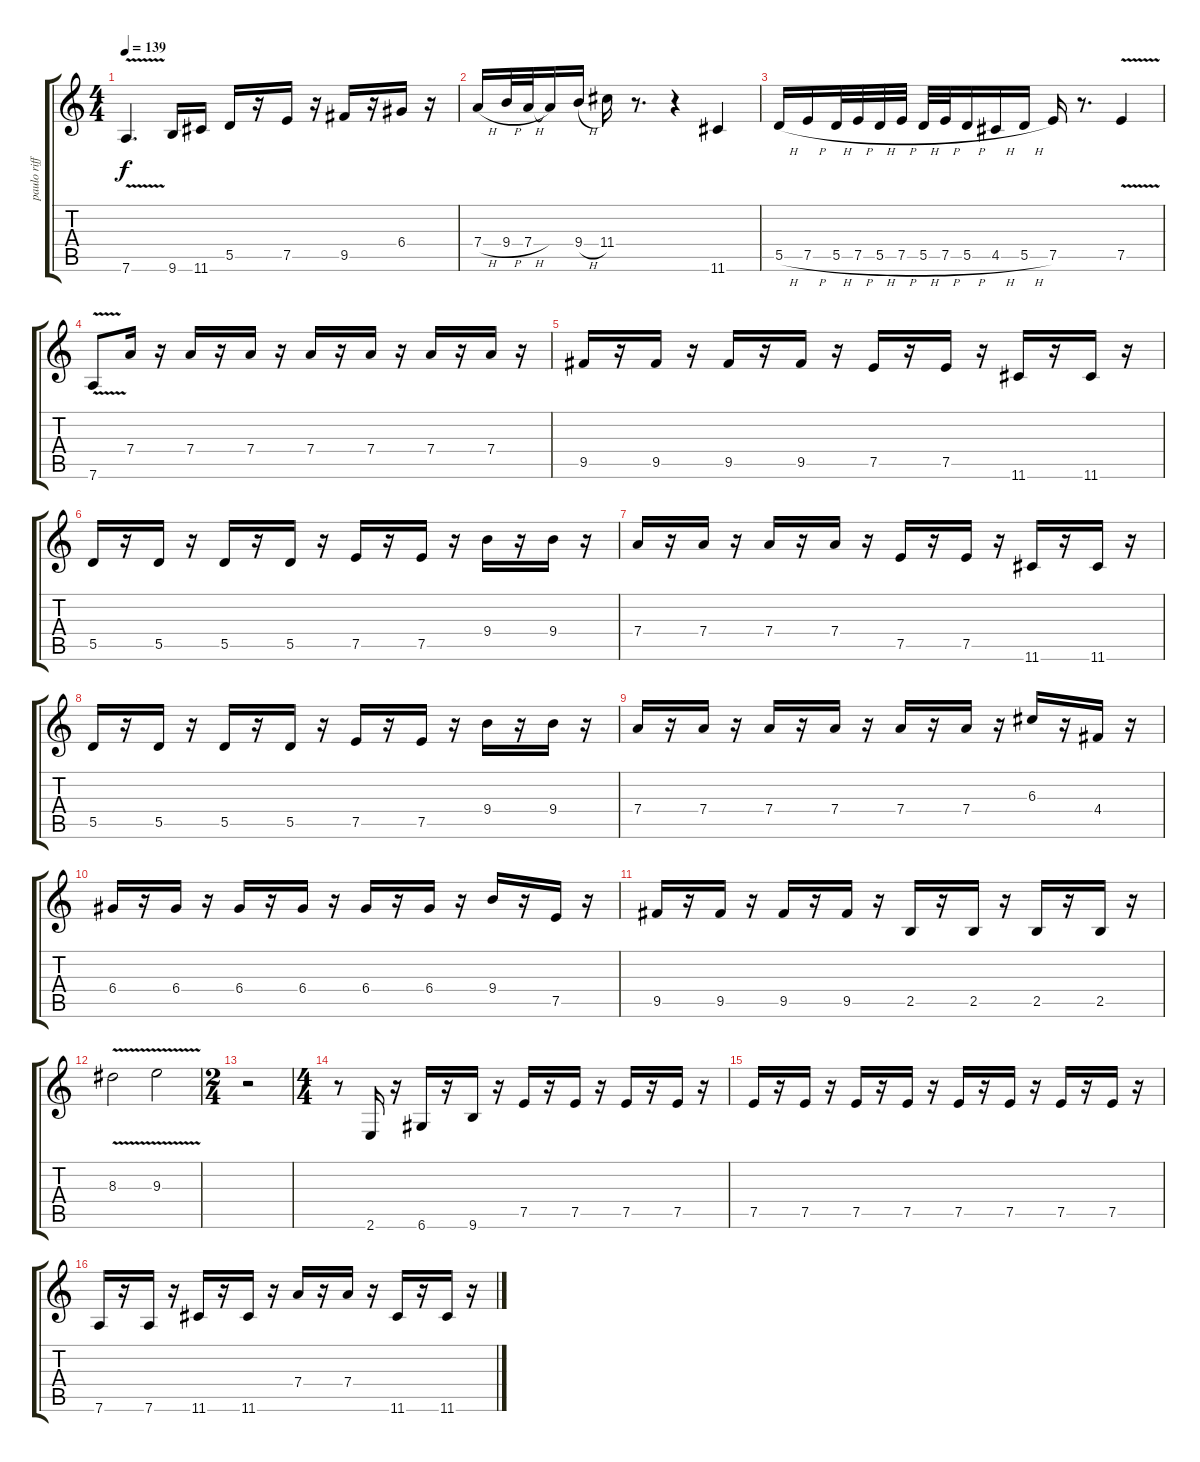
\track ("paulo riff" "paulo riff") {instrument distortionguitar}
\staff {score tabs}
\tuning (E4 B3 G3 D3 A2 D2) {hide}
\ts (4 4)
\tempo 139
\clef g2
\ks c
7.6{v}.4{d dy f instrument distortionguitar} 9.6.16 11.6.16 5.5.16 r.16 7.5.16 r.16 9.5.16 r.16 6.4.16 r.16 |
7.4{h}.16 9.4{h}.32 7.4{h}.32 7.4{t}.16 9.4{h}.16 11.4.16 r.8{d} r.4 11.6.4 |
5.5{h}.16 7.5{h}.16 5.5{h}.32 7.5{h}.32 5.5{h}.32 7.5{h}.32 5.5{h}.32 7.5{h}.32 5.5{h}.16 4.5{h}.16 5.5{h}.16 7.5.16 r.8{d} 7.5{v}.4 |
7.6{v}.8 7.4.16{volume 12} r.16 7.4.16 r.16 7.4.16 r.16 7.4.16 r.16 7.4.16 r.16 7.4.16 r.16 7.4.16 r.16 |
9.5.16 r.16 9.5.16 r.16 9.5.16 r.16 9.5.16 r.16 7.5.16 r.16 7.5.16 r.16 11.6.16 r.16 11.6.16 r.16 |
5.5.16 r.16 5.5.16 r.16 5.5.16 r.16 5.5.16 r.16 7.5.16 r.16 7.5.16 r.16 9.4.16 r.16 9.4.16 r.16 |
7.4.16 r.16 7.4.16 r.16 7.4.16 r.16 7.4.16 r.16 7.5.16 r.16 7.5.16 r.16 11.6.16 r.16 11.6.16 r.16 |
5.5.16 r.16 5.5.16 r.16 5.5.16 r.16 5.5.16 r.16 7.5.16 r.16 7.5.16 r.16 9.4.16 r.16 9.4.16 r.16 |
7.4.16 r.16 7.4.16 r.16 7.4.16 r.16 7.4.16 r.16 7.4.16 r.16 7.4.16 r.16 6.3.16 r.16 4.4.16 r.16 |
6.4.16 r.16 6.4.16 r.16 6.4.16 r.16 6.4.16 r.16 6.4.16 r.16 6.4.16 r.16 9.4.16 r.16 7.5.16 r.16 |
9.5.16 r.16 9.5.16 r.16 9.5.16 r.16 9.5.16 r.16 2.5.16 r.16 2.5.16 r.16 2.5.16 r.16 2.5.16 r.16 |
8.3{v}.2 9.3{v}.2 |
\ts (2 4)
r.2 |
\ts (4 4)
r.8 2.6.16 r.16 6.6.16 r.16 9.6.16 r.16 7.5.16 r.16 7.5.16 r.16 7.5.16 r.16 7.5.16 r.16 |
7.5.16 r.16 7.5.16 r.16 7.5.16 r.16 7.5.16 r.16 7.5.16 r.16 7.5.16 r.16 7.5.16 r.16 7.5.16 r.16 |
7.6.16 r.16 7.6.16 r.16 11.6.16 r.16 11.6.16 r.16 7.4.16 r.16 7.4.16 r.16 11.6.16 r.16 11.6.16 r.16
